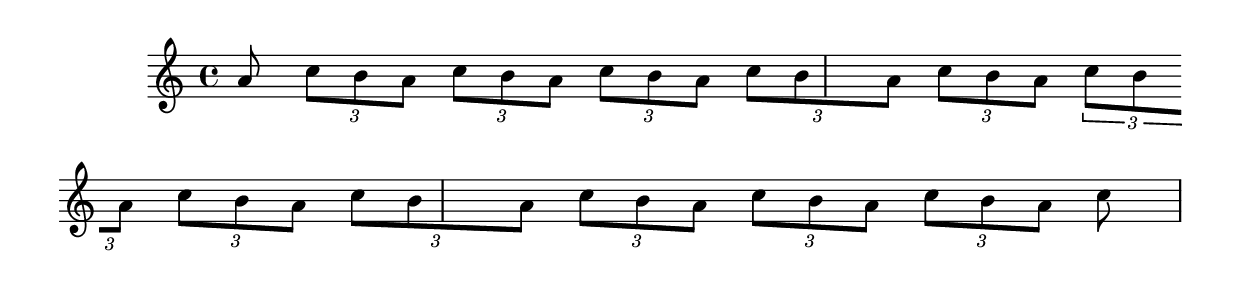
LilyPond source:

%% Do not edit this file; it is auto-generated from LSR http://lsr.dsi.unimi.it
%% This file is in the public domain.
\version "2.13.1"

\header {
  lsrtags = "rhythms"

%% Translation of GIT committish: 3644a70508f73e9204837cb07430225e55bd38f6
 doctitlees = "Permitir saltos de línea dentro de grupos especiales con barra"
 texidoces = "
Este ejemplo artificial muestra cómo se pueden permitir tanto los
saltos de línea manuales como los automáticos dentro de un grupo de
valoración especial unido por una barra.  Observe que estos grupos
sincopados se deben barrar manualmente.

"

%% Translation of GIT committish: 6ce7f350682dfa99af97929be1dec6b9f1cbc01a
  texidocde = "
Dieses künstliche Beispiel zeigt, wie sowohl automatische als auch
manuelle Zeilenumbrüche innerhalb einer N-tole mit Balken erlaubt
werden können.  Diese unregelmäßige Bebalkung muss allerdings manuell
gesetzt werden.

"
  doctitlede = "Zeilenumbrüche bei N-tolen mit Balken erlauben"


%% Translation of GIT committish: e71f19ad847d3e94ac89750f34de8b6bb28611df
  texidocfr = "
Cet exemple peu académique démontre comment il est possible d'insérer un saut 
de ligne dans un nolet portant une ligature.  Ces ligatures doivent toutefois
être explicites.

"
  doctitlefr = "Saut de ligne au milieu d'un nolet avec ligature"

  texidoc = "
This artificial example shows how both manual and automatic line breaks
may be permitted to within a beamed tuplet. Note that such off-beat
tuplets have to be beamed manually.

"
  doctitle = "Permitting line breaks within beamed tuplets"
} % begin verbatim

\layout {
  \context {
    \Voice
    % Permit line breaks within tuplets
    \remove "Forbid_line_break_engraver"
    % Allow beams to be broken at line breaks
    \override Beam #'breakable = ##t
  }
}
\relative c'' {
  a8
  \repeat unfold 5 { \times 2/3 { c[ b a] } }
  % Insert a manual line break within a tuplet
  \times 2/3 { c[ b \bar "" \break a] }
  \repeat unfold 5 { \times 2/3 { c[ b a] } }
  c8
}

